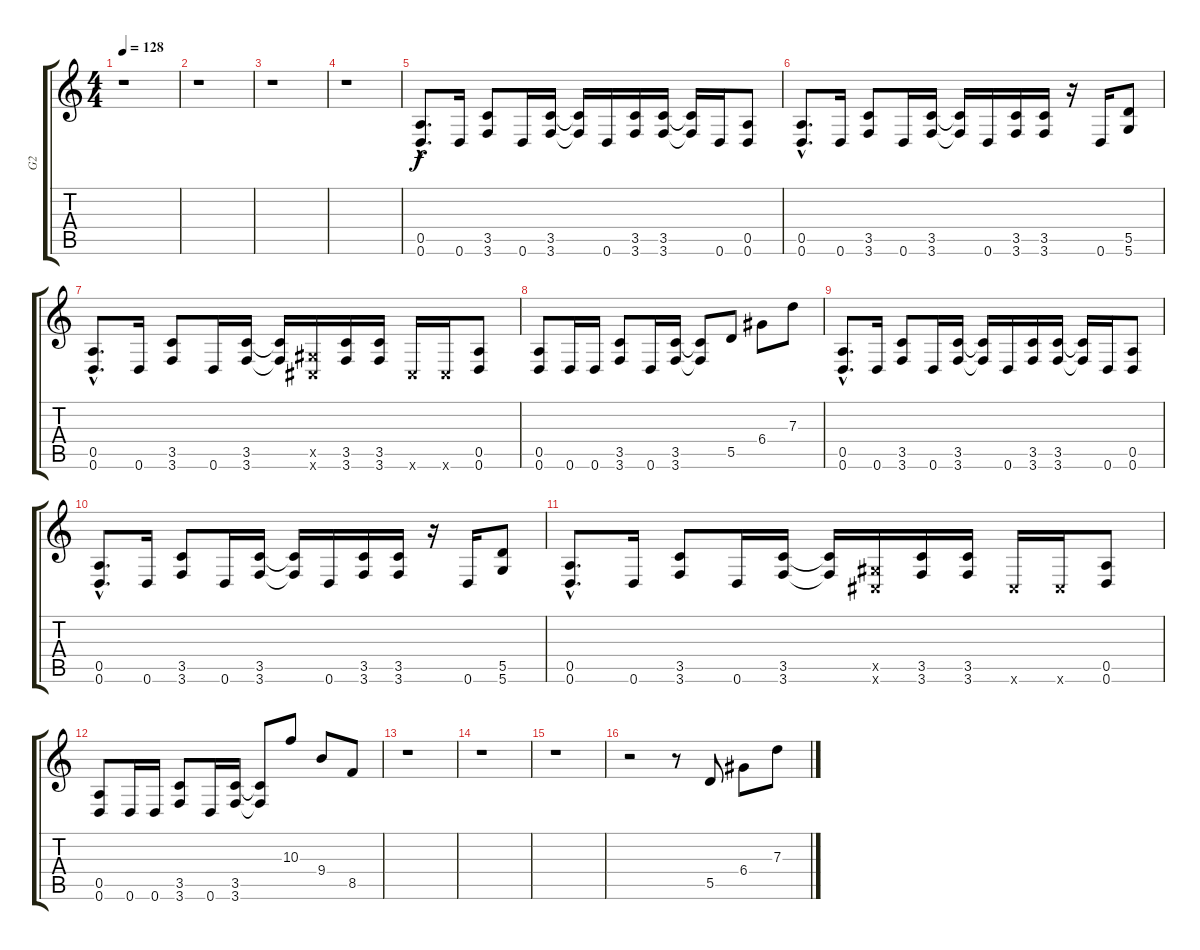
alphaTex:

\track ("G2" "G2") {instrument distortionguitar}
\staff {score tabs}
\tuning (E4 B3 G3 D3 A2 D2) {hide}
\ts (4 4)
\tempo 128
\clef g2
\ks c
r.1{dy f instrument distortionguitar} |
r.1 |
r.1 |
r.1 |
(0.5{hac} 0.6{hac}).8{d} 0.6.16 (3.5 3.6).8 0.6.16 (3.5 3.6).16 (3.5{t} 3.6{t}).16 0.6.16 (3.5 3.6).16 (3.5 3.6).16 (3.5{t} 3.6{t}).16 0.6.16 (0.5 0.6).8 |
(0.5{hac} 0.6{hac}).8{d} 0.6.16 (3.5 3.6).8 0.6.16 (3.5 3.6).16 (3.5{t} 3.6{t}).16 0.6.16 (3.5 3.6).16 (3.5 3.6).16 r.16 0.6.16 (5.5 5.6).8 |
(0.5{hac} 0.6{hac}).8{d} 0.6.16 (3.5 3.6).8 0.6.16 (3.5 3.6).16 (3.5{t} 3.6{t}).16 (-1.5{x} -1.6{x}).16 (3.5 3.6).16 (3.5 3.6).16 -1.6{x}.16 -1.6{x}.16 (0.5 0.6).8 |
(0.5 0.6).8 0.6.16 0.6.16 (3.5 3.6).8 0.6.16 (3.5 3.6).16 (3.5{t} 3.6{t}).8 5.5.8 6.4.8 7.3.8 |
(0.5{hac} 0.6{hac}).8{d} 0.6.16 (3.5 3.6).8 0.6.16 (3.5 3.6).16 (3.5{t} 3.6{t}).16 0.6.16 (3.5 3.6).16 (3.5 3.6).16 (3.5{t} 3.6{t}).16 0.6.16 (0.5 0.6).8 |
(0.5{hac} 0.6{hac}).8{d} 0.6.16 (3.5 3.6).8 0.6.16 (3.5 3.6).16 (3.5{t} 3.6{t}).16 0.6.16 (3.5 3.6).16 (3.5 3.6).16 r.16 0.6.16 (5.5 5.6).8 |
(0.5{hac} 0.6{hac}).8{d} 0.6.16 (3.5 3.6).8 0.6.16 (3.5 3.6).16 (3.5{t} 3.6{t}).16 (-1.5{x} -1.6{x}).16 (3.5 3.6).16 (3.5 3.6).16 -1.6{x}.16 -1.6{x}.16 (0.5 0.6).8 |
(0.5 0.6).8 0.6.16 0.6.16 (3.5 3.6).8 0.6.16 (3.5 3.6).16 (3.5{t} 3.6{t}).8 10.3.8 9.4.8 8.5.8 |
r.1 |
r.1 |
r.1 |
r.2 r.8 5.5.8 6.4.8 7.3.8
